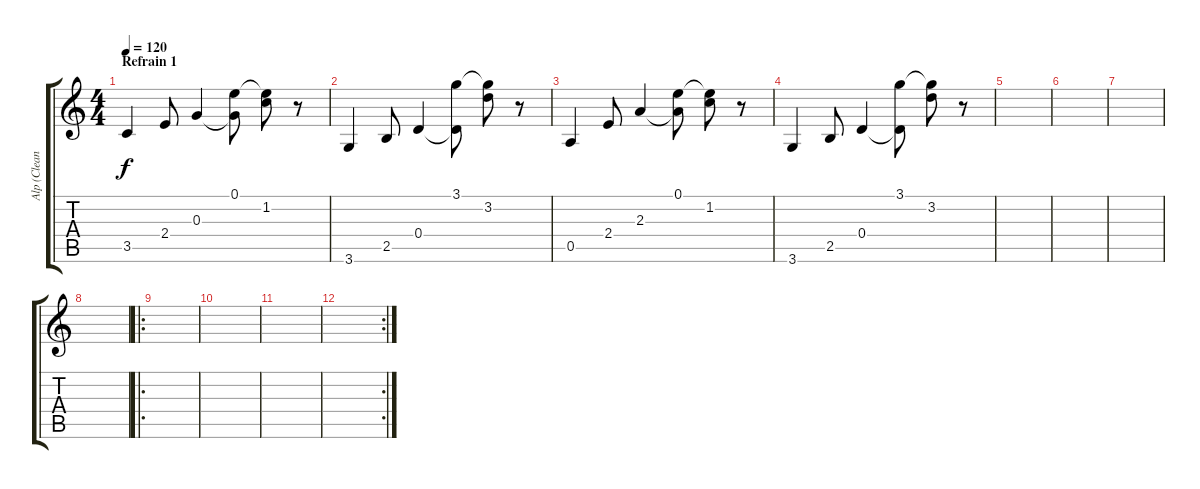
\track ("Alp (Clean)" "Alp (Clean") {instrument electricguitarjazz}
\staff {score tabs}
\tuning (E4 B3 G3 D3 A2 E2) {hide}
\ts (4 4)
\section ("" "Refrain 1")
\tempo 120
\clef g2
\ks c
3.5.4{dy f} 2.4.8 0.3.4 (0.1 0.3{t}).8 (0.1{t} 1.2).8 r.8 |
3.6.4 2.5.8 0.4.4 (3.1 0.4{t}).8 (3.1{t} 3.2).8 r.8 |
0.5.4 2.4.8 2.3.4 (0.1 2.3{t}).8 (0.1{t} 1.2).8 r.8 |
3.6.4 2.5.8 0.4.4 (3.1 0.4{t}).8 (3.1{t} 3.2).8 r.8 |
|
|
|
|
\ro
|
|
|
\rc 2
